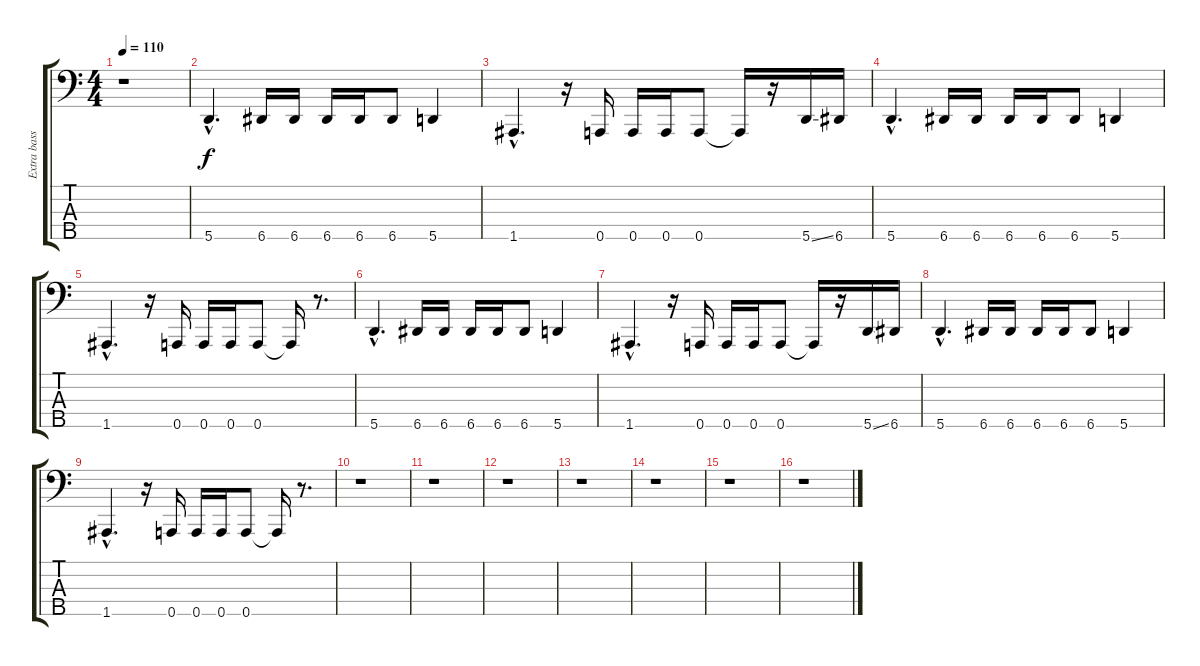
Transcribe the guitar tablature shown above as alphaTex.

\track ("Extra bass" "Extra bass") {instrument electricbassfinger}
\staff {score tabs}
\tuning (F2 C2 G1 D1 A0) {hide}
\ts (4 4)
\tempo 110
\clef f4
\ks c
r.1{dy f} |
5.5{hac}.4{d instrument slapbass2} 6.5.16 6.5.16 6.5.16 6.5.16 6.5.8 5.5.4 |
1.5{hac}.4{d} r.16 0.5.16 0.5.16 0.5.16 0.5.8 0.5{t}.16 r.16 5.5{ss}.16 6.5.16 |
5.5{hac}.4{d} 6.5.16 6.5.16 6.5.16 6.5.16 6.5.8 5.5.4 |
1.5{hac}.4{d} r.16 0.5.16 0.5.16 0.5.16 0.5.8 0.5{t}.16 r.8{d} |
5.5{hac}.4{d} 6.5.16 6.5.16 6.5.16 6.5.16 6.5.8 5.5.4 |
1.5{hac}.4{d} r.16 0.5.16 0.5.16 0.5.16 0.5.8 0.5{t}.16 r.16 5.5{ss}.16 6.5.16 |
5.5{hac}.4{d} 6.5.16 6.5.16 6.5.16 6.5.16 6.5.8 5.5.4 |
1.5{hac}.4{d} r.16 0.5.16 0.5.16 0.5.16 0.5.8 0.5{t}.16 r.8{d} |
r.1 |
r.1 |
r.1 |
r.1 |
r.1 |
r.1 |
r.1
